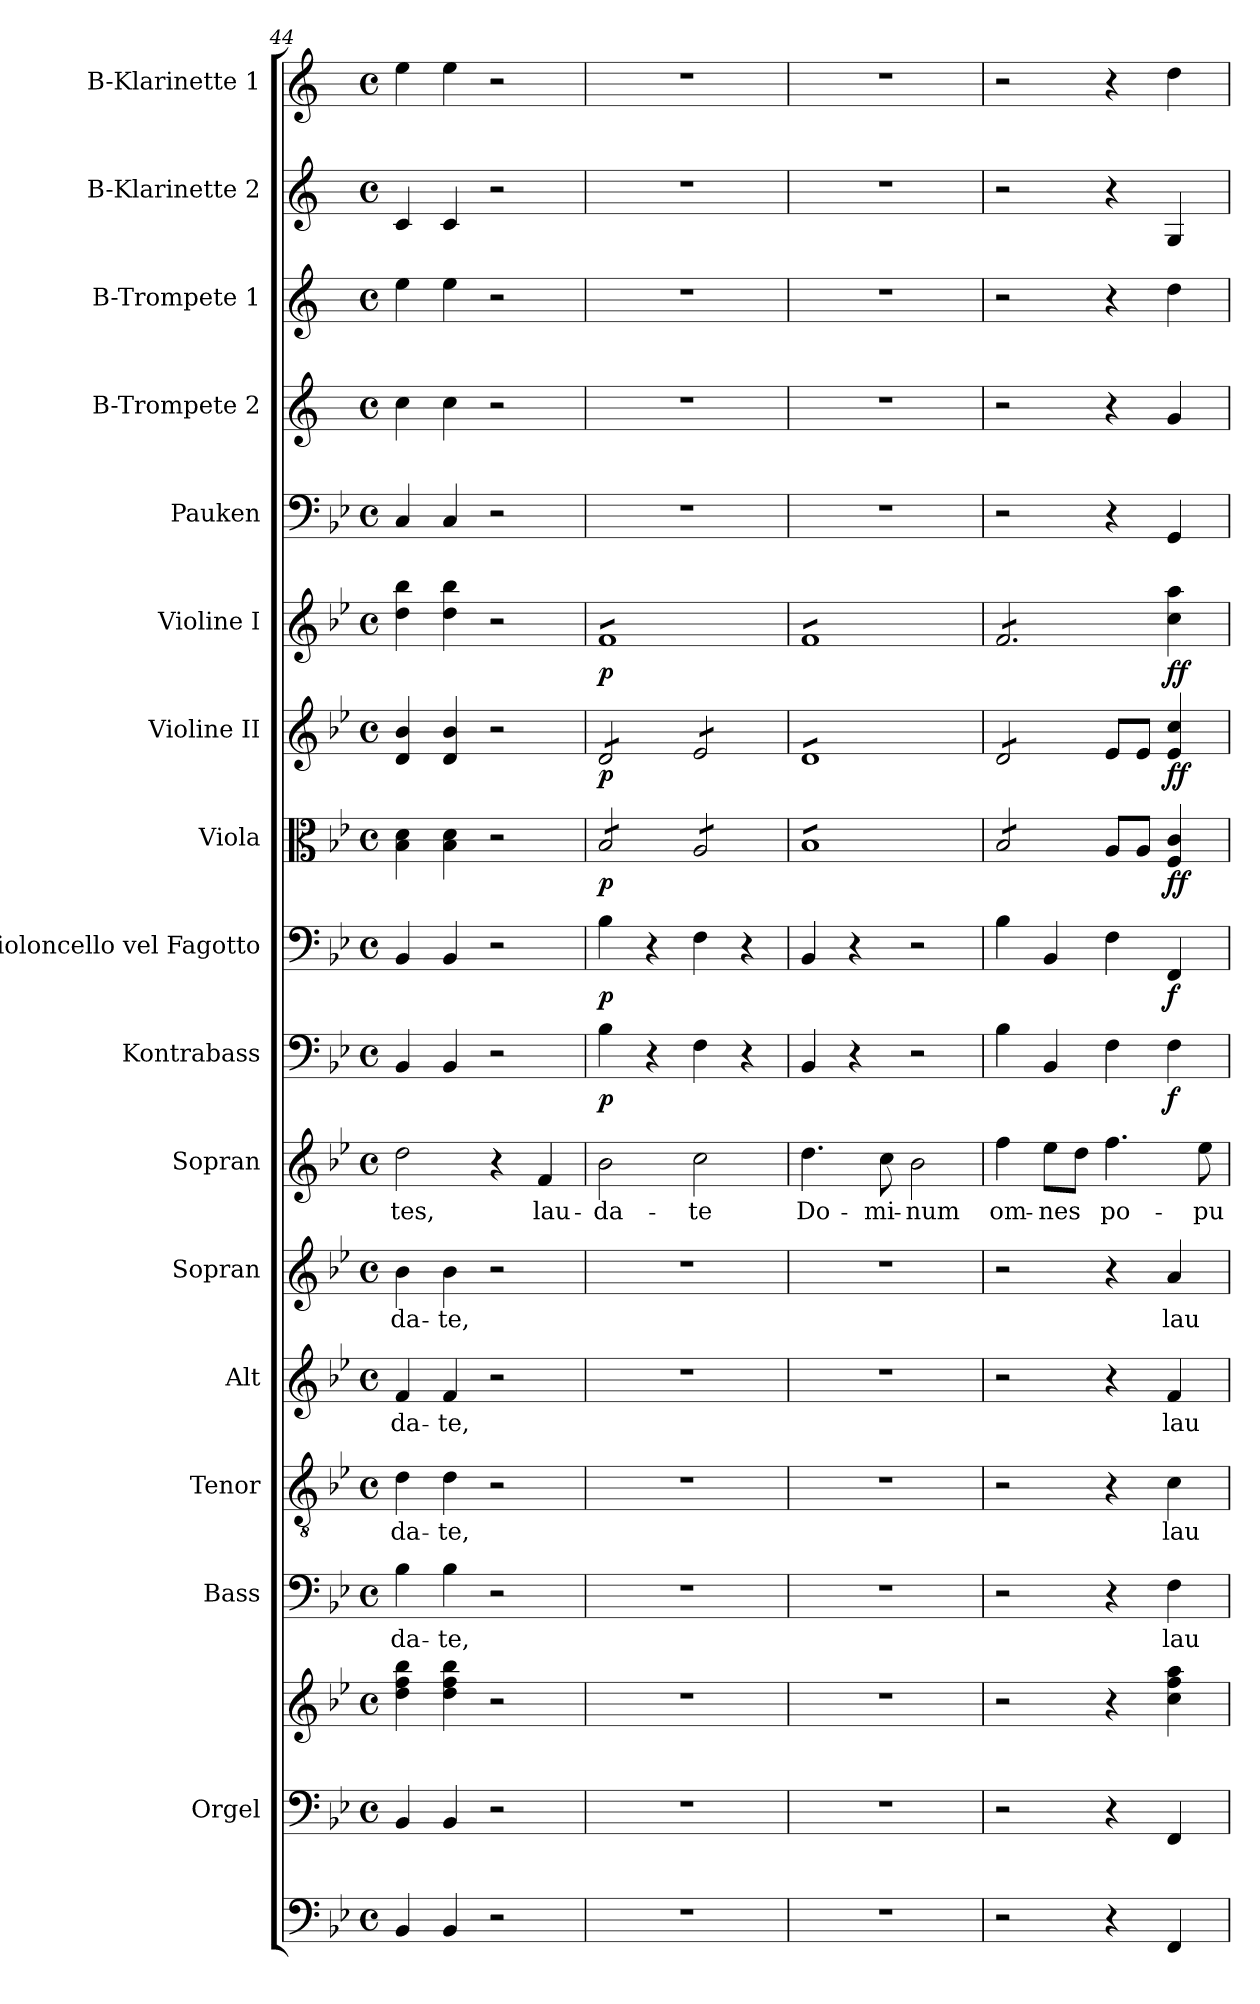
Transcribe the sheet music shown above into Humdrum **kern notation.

**kern	**kern	**kern	**kern	**text	**kern	**text	**kern	**text	**kern	**text	**kern	**text	**kern	**dynam	**kern	**dynam	**kern	**dynam	**kern	**dynam	**kern	**dynam	**kern	**kern	**kern	**kern	**kern
*part17	*part16	*part16	*part15	*part15	*part14	*part14	*part13	*part13	*part12	*part12	*part11	*part11	*part10	*part10	*part9	*part9	*part8	*part8	*part7	*part7	*part6	*part6	*part5	*part4	*part3	*part2	*part1
*staff18	*staff17	*staff16	*staff15	*staff15	*staff14	*staff14	*staff13	*staff13	*staff12	*staff12	*staff11	*staff11	*staff10	*staff10	*staff9	*staff9	*staff8	*staff8	*staff7	*staff7	*staff6	*staff6	*staff5	*staff4	*staff3	*staff2	*staff1
*	*I"Orgel	*	*I"Bass	*	*I"Tenor	*	*I"Alt	*	*I"Sopran	*	*I"Sopran	*	*I"Kontrabass	*	*I"Violoncello vel Fagotto	*	*I"Viola	*	*I"Violine II	*	*I"Violine I	*	*I"Pauken	*I"B-Trompete 2	*I"B-Trompete 1	*I"B-Klarinette 2	*I"B-Klarinette 1
*	*I'Org.	*	*I'B.	*	*I'T.	*	*I'A.	*	*I'S.	*	*I'S.	*	*I'Kb.	*	*I'Vc.	*	*I'Vla.	*	*I'Vl. II	*	*I'Vl. I	*	*I'Pk.	*I'B Trp. 2	*I'B Trp. 1	*I'B Kl. 2	*I'B Kl. 1
*clefF4	*clefF4	*clefG2	*clefF4	*	*clefGv2	*	*clefG2	*	*clefG2	*	*clefG2	*	*clefF4	*	*clefF4	*	*clefC3	*	*clefG2	*	*clefG2	*	*clefF4	*clefG2	*clefG2	*clefG2	*clefG2
*	*	*	*	*	*	*	*	*	*	*	*	*	*ITrd7c12	*	*	*	*	*	*	*	*	*	*	*ITrd1c2	*ITrd1c2	*ITrd1c2	*ITrd1c2
*k[b-e-]	*k[b-e-]	*k[b-e-]	*k[b-e-]	*	*k[b-e-]	*	*k[b-e-]	*	*k[b-e-]	*	*k[b-e-]	*	*k[b-e-]	*	*k[b-e-]	*	*k[b-e-]	*	*k[b-e-]	*	*k[b-e-]	*	*k[b-e-]	*k[b-e-]	*k[b-e-]	*k[b-e-]	*k[b-e-]
*B-:	*B-:	*B-:	*B-:	*	*B-:	*	*B-:	*	*B-:	*	*B-:	*	*B-:	*	*B-:	*	*B-:	*	*B-:	*	*B-:	*	*B-:	*B-:	*B-:	*B-:	*B-:
*M4/4	*M4/4	*M4/4	*M4/4	*	*M4/4	*	*M4/4	*	*M4/4	*	*M4/4	*	*M4/4	*	*M4/4	*	*M4/4	*	*M4/4	*	*M4/4	*	*M4/4	*M4/4	*M4/4	*M4/4	*M4/4
*met(c)	*met(c)	*met(c)	*met(c)	*	*met(c)	*	*met(c)	*	*met(c)	*	*met(c)	*	*met(c)	*	*met(c)	*	*met(c)	*	*met(c)	*	*met(c)	*	*met(c)	*met(c)	*met(c)	*met(c)	*met(c)
=44	=44	=44	=44	=44	=44	=44	=44	=44	=44	=44	=44	=44	=44	=44	=44	=44	=44	=44	=44	=44	=44	=44	=44	=44	=44	=44	=44
!	!	!	!	!LO:LY:b	!	!LO:LY:b	!	!LO:LY:b	!	!LO:LY:b	!	!LO:LY:b	!	!	!	!	!	!	!	!	!	!	!	!	!	!	!
4BB-/	4BB-/	4dd\ 4ff\ 4bb-\	4B-\	-da-	4d\	-da-	4f/	-da-	4b-\	-da-	2dd\	-tes,	4BBB-/	.	4BB-/	.	4B-\ 4d\	.	4d/ 4b-/	.	4dd\ 4bb-\	.	4C/	4b-\	4dd\	4B-/	4dd\
!	!	!	!	!LO:LY:b	!	!LO:LY:b	!	!LO:LY:b	!	!LO:LY:b	!	!	!	!	!	!	!	!	!	!	!	!	!	!	!	!	!
4BB-/	4BB-/	4dd\ 4ff\ 4bb-\	4B-\	-te,	4d\	-te,	4f/	-te,	4b-\	-te,	.	.	4BBB-/	.	4BB-/	.	4B-\ 4d\	.	4d/ 4b-/	.	4dd\ 4bb-\	.	4C/	4b-\	4dd\	4B-/	4dd\
2r	2r	2r	2r	.	2r	.	2r	.	2r	.	4r	.	2r	.	2r	.	2r	.	2r	.	2r	.	2r	2r	2r	2r	2r
!	!	!	!	!	!	!	!	!	!	!	!	!LO:LY:b	!	!	!	!	!	!	!	!	!	!	!	!	!	!	!
.	.	.	.	.	.	.	.	.	.	.	4f/	lau-	.	.	.	.	.	.	.	.	.	.	.	.	.	.	.
=45	=45	=45	=45	=45	=45	=45	=45	=45	=45	=45	=45	=45	=45	=45	=45	=45	=45	=45	=45	=45	=45	=45	=45	=45	=45	=45	=45
!	!	!	!	!	!	!	!	!	!	!	!	!LO:LY:b	!	!LO:DY:b	!	!LO:DY:b	!	!LO:DY:b	!	!LO:DY:b	!	!LO:DY:b	!	!	!	!	!
*	*	*	*	*	*	*	*	*	*	*	*	*	*	*	*	*	*tremolo	*	*	*	*	*	*	*	*	*	*
*	*	*	*	*	*	*	*	*	*	*	*	*	*	*	*	*	*	*	*tremolo	*	*	*	*	*	*	*	*
*	*	*	*	*	*	*	*	*	*	*	*	*	*	*	*	*	*	*	*	*	*tremolo	*	*	*	*	*	*
1r	1r	1r	1r	.	1r	.	1r	.	1r	.	2b-\	-da-	4BB-\	p	4B-\	p	8B-/L	p	8d/L	p	8fL	p	1r	1r	1r	1r	1r
.	.	.	.	.	.	.	.	.	.	.	.	.	.	.	.	.	8B-/	.	8d/	.	8f	.	.	.	.	.	.
.	.	.	.	.	.	.	.	.	.	.	.	.	4r	.	4r	.	8B-/	.	8d/	.	8f	.	.	.	.	.	.
.	.	.	.	.	.	.	.	.	.	.	.	.	.	.	.	.	8B-/J	.	8d/J	.	8f	.	.	.	.	.	.
!	!	!	!	!	!	!	!	!	!	!	!	!LO:LY:b	!	!	!	!	!	!	!	!	!	!	!	!	!	!	!
.	.	.	.	.	.	.	.	.	.	.	2cc\	-te	4FF\	.	4F\	.	8A/L	.	8e-/L	.	8f	.	.	.	.	.	.
.	.	.	.	.	.	.	.	.	.	.	.	.	.	.	.	.	8A/	.	8e-/	.	8f	.	.	.	.	.	.
.	.	.	.	.	.	.	.	.	.	.	.	.	4r	.	4r	.	8A/	.	8e-/	.	8f	.	.	.	.	.	.
.	.	.	.	.	.	.	.	.	.	.	.	.	.	.	.	.	8A/J	.	8e-/J	.	8fJ	.	.	.	.	.	.
=46	=46	=46	=46	=46	=46	=46	=46	=46	=46	=46	=46	=46	=46	=46	=46	=46	=46	=46	=46	=46	=46	=46	=46	=46	=46	=46	=46
!	!	!	!	!	!	!	!	!	!	!	!	!LO:LY:b	!	!	!	!	!	!	!	!	!	!	!	!	!	!	!
1r	1r	1r	1r	.	1r	.	1r	.	1r	.	4.dd\	Do-	4BBB-/	.	4BB-/	.	8B-L	.	8dL	.	8fL	.	1r	1r	1r	1r	1r
.	.	.	.	.	.	.	.	.	.	.	.	.	.	.	.	.	8B-	.	8d	.	8f	.	.	.	.	.	.
.	.	.	.	.	.	.	.	.	.	.	.	.	4r	.	4r	.	8B-	.	8d	.	8f	.	.	.	.	.	.
!	!	!	!	!	!	!	!	!	!	!	!	!LO:LY:b	!	!	!	!	!	!	!	!	!	!	!	!	!	!	!
.	.	.	.	.	.	.	.	.	.	.	8cc\	-mi-	.	.	.	.	8B-	.	8d	.	8f	.	.	.	.	.	.
!	!	!	!	!	!	!	!	!	!	!	!	!LO:LY:b	!	!	!	!	!	!	!	!	!	!	!	!	!	!	!
.	.	.	.	.	.	.	.	.	.	.	2b-\	-num	2r	.	2r	.	8B-	.	8d	.	8f	.	.	.	.	.	.
.	.	.	.	.	.	.	.	.	.	.	.	.	.	.	.	.	8B-	.	8d	.	8f	.	.	.	.	.	.
.	.	.	.	.	.	.	.	.	.	.	.	.	.	.	.	.	8B-	.	8d	.	8f	.	.	.	.	.	.
.	.	.	.	.	.	.	.	.	.	.	.	.	.	.	.	.	8B-J	.	8dJ	.	8fJ	.	.	.	.	.	.
=47	=47	=47	=47	=47	=47	=47	=47	=47	=47	=47	=47	=47	=47	=47	=47	=47	=47	=47	=47	=47	=47	=47	=47	=47	=47	=47	=47
!	!	!	!	!	!	!	!	!	!	!	!	!LO:LY:b	!	!	!	!	!	!	!	!	!	!	!	!	!	!	!
2r	2r	2r	2r	.	2r	.	2r	.	2r	.	4ff\	om-	4BB-\	.	4B-\	.	8B-/L	.	8d/L	.	8f/L	.	2r	2r	2r	2r	2r
.	.	.	.	.	.	.	.	.	.	.	.	.	.	.	.	.	8B-/	.	8d/	.	8f/	.	.	.	.	.	.
!	!	!	!	!	!	!	!	!	!	!	!	!LO:LY:b	!	!	!	!	!	!	!	!	!	!	!	!	!	!	!
.	.	.	.	.	.	.	.	.	.	.	8ee-\L	-nes	4BBB-/	.	4BB-/	.	8B-/	.	8d/	.	8f/	.	.	.	.	.	.
.	.	.	.	.	.	.	.	.	.	.	8dd\J	.	.	.	.	.	8B-/J	.	8d/J	.	8f/	.	.	.	.	.	.
*	*	*	*	*	*	*	*	*	*	*	*	*	*	*	*	*	*	*	*Xtremolo	*	*	*	*	*	*	*	*
*	*	*	*	*	*	*	*	*	*	*	*	*	*	*	*	*	*Xtremolo	*	*	*	*	*	*	*	*	*	*
!	!	!	!	!	!	!	!	!	!	!	!	!LO:LY:b	!	!	!	!	!	!	!	!	!	!	!	!	!	!	!
4r	4r	4r	4r	.	4r	.	4r	.	4r	.	4.ff\	po-	4FF\	.	4F\	.	8A/L	.	8e-/L	.	8f/	.	4r	4r	4r	4r	4r
.	.	.	.	.	.	.	.	.	.	.	.	.	.	.	.	.	8A/J	.	8e-/J	.	8f/J	.	.	.	.	.	.
*	*	*	*	*	*	*	*	*	*	*	*	*	*	*	*	*	*	*	*	*	*Xtremolo	*	*	*	*	*	*
!	!	!	!	!LO:LY:b	!	!LO:LY:b	!	!LO:LY:b	!	!LO:LY:b	!	!	!	!LO:DY:b	!	!LO:DY:b	!	!LO:DY:b	!	!LO:DY:b	!	!LO:DY:b	!	!	!	!	!
4FF/	4FF/	4cc\ 4ff\ 4aa\	4F\	lau-	4c\	lau-	4f/	lau-	4a/	lau-	.	.	4FF\	f	4FF/	f	4F/ 4c/	ff	4e-/ 4cc/	ff	4cc\ 4aa\	ff	4GG/	4f/	4cc\	4F/	4cc\
!	!	!	!	!	!	!	!	!	!	!	!	!LO:LY:b	!	!	!	!	!	!	!	!	!	!	!	!	!	!	!
.	.	.	.	.	.	.	.	.	.	.	8ee-\	-pu-	.	.	.	.	.	.	.	.	.	.	.	.	.	.	.
=	=	=	=	=	=	=	=	=	=	=	=	=	=	=	=	=	=	=	=	=	=	=	=	=	=	=	=
*-	*-	*-	*-	*-	*-	*-	*-	*-	*-	*-	*-	*-	*-	*-	*-	*-	*-	*-	*-	*-	*-	*-	*-	*-	*-	*-	*-
